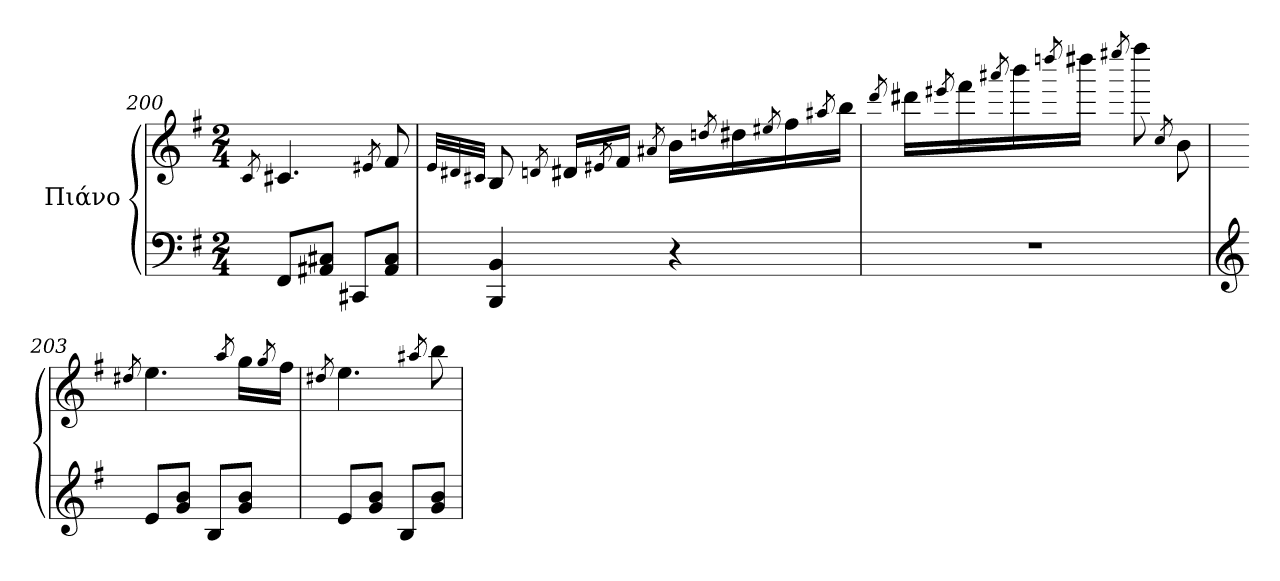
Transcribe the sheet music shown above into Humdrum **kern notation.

**kern	**kern
*part1	*part1
*staff2	*staff1
*I"Πιάνο	*
*clefF4	*clefG2
*k[f#]	*k[f#]
*M2/4	*M2/4
=200	=200
.	8qc/
8FF#/L	4.c#X/
8AA#X/ 8C#X/J	.
8CC#X/L	.
.	8qe#X/
8AA#/ 8C#/J	8f#/
=201	=201
.	32qe/LLL
.	32qd#X/
.	32qc#X/JJJ
4BBB/ 4BB/	8B/
.	8qdn/
.	16d#X/LL
.	8qe#X/
.	16f#/JJ
.	8qa#X/
4r	16b\LL
.	8qddn/
.	16dd#X\
.	8qee#X/
.	16ff#\
.	8qaa#X/
.	16bb\JJ
!!LO:PB:g=z
=202	=202
.	8qddd/
2r	16ddd#X\LL
.	8qeee#X/
.	16fff#\
.	8qaaa#X/
.	16bbb\
.	8qddddn/
.	16dddd#X\JJ
.	8qeeee#X/
.	8ffff#\
.	8qcc/
.	8b\
=203	=203
*clefG2	*
.	8qdd#X/
8e/L	4.ee\
8g/ 8b/J	.
8B/L	.
.	8qaa/
8g/ 8b/J	16gg\LL
.	8qgg/
.	16ff#\JJ
=204	=204
.	8qdd#X/
8e/L	4.ee\
8g/ 8b/J	.
8B/L	.
.	8qaa#X/
8g/ 8b/J	8bb\
=	=
*-	*-
